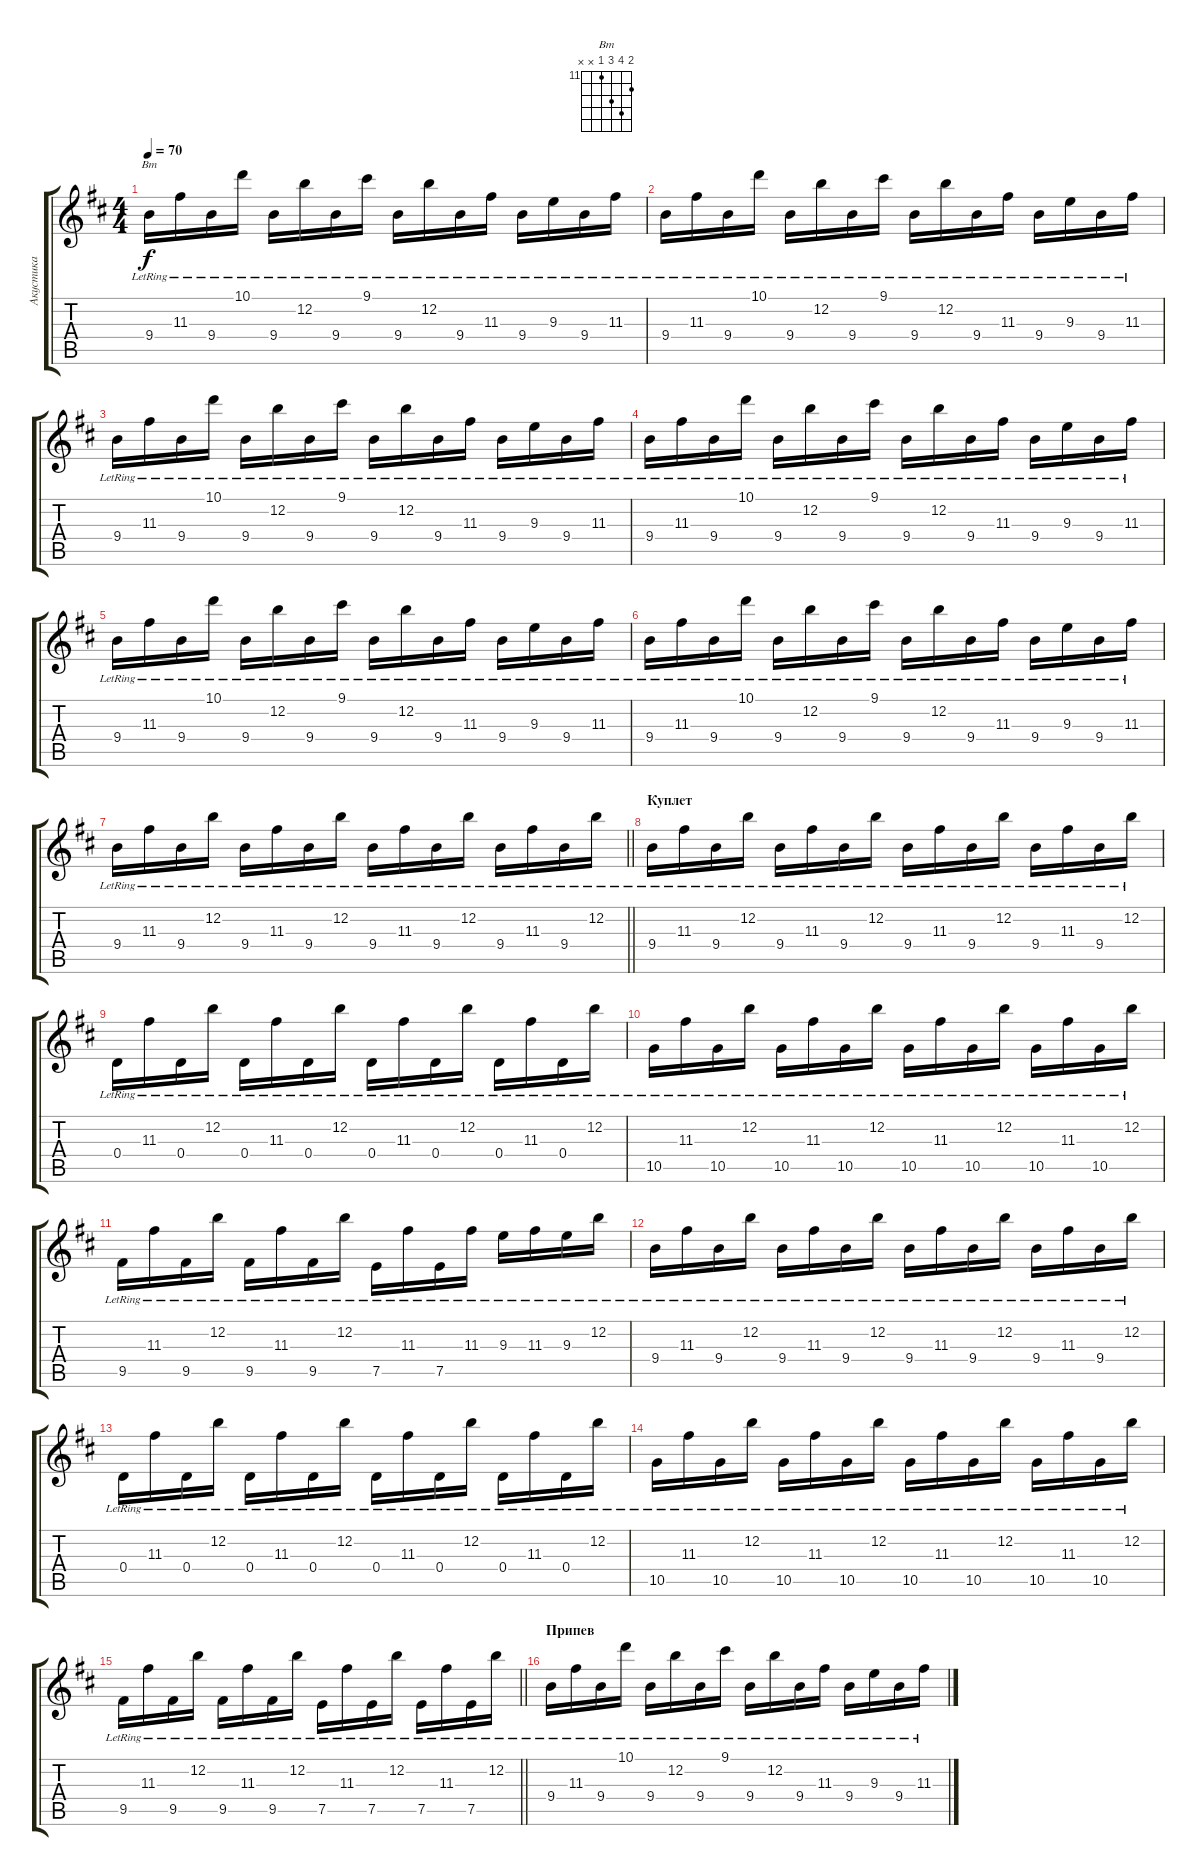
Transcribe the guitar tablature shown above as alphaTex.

\track ("Акустика" "Акустика") {instrument electricguitarjazz}
\staff {score tabs}
\tuning (E4 B3 G3 D3 A2 D2) {hide}
\chord ("Bm" 12 14 13 11 x x) {firstfret 11}
\ts (4 4)
\tempo 70
\clef g2
\ks bminor
9.4{lr}.16{ch "Bm" dy f} 11.3{lr}.16 9.4{lr}.16 10.1{lr}.16 9.4{lr}.16 12.2{lr}.16 9.4{lr}.16 9.1{lr}.16 9.4{lr}.16 12.2{lr}.16 9.4{lr}.16 11.3{lr}.16 9.4{lr}.16 9.3{lr}.16 9.4{lr}.16 11.3{lr}.16 |
9.4{lr}.16 11.3{lr}.16 9.4{lr}.16 10.1{lr}.16 9.4{lr}.16 12.2{lr}.16 9.4{lr}.16 9.1{lr}.16 9.4{lr}.16 12.2{lr}.16 9.4{lr}.16 11.3{lr}.16 9.4{lr}.16 9.3{lr}.16 9.4{lr}.16 11.3{lr}.16 |
9.4{lr}.16 11.3{lr}.16 9.4{lr}.16 10.1{lr}.16 9.4{lr}.16 12.2{lr}.16 9.4{lr}.16 9.1{lr}.16 9.4{lr}.16 12.2{lr}.16 9.4{lr}.16 11.3{lr}.16 9.4{lr}.16 9.3{lr}.16 9.4{lr}.16 11.3{lr}.16 |
9.4{lr}.16 11.3{lr}.16 9.4{lr}.16 10.1{lr}.16 9.4{lr}.16 12.2{lr}.16 9.4{lr}.16 9.1{lr}.16 9.4{lr}.16 12.2{lr}.16 9.4{lr}.16 11.3{lr}.16 9.4{lr}.16 9.3{lr}.16 9.4{lr}.16 11.3{lr}.16 |
9.4{lr}.16 11.3{lr}.16 9.4{lr}.16 10.1{lr}.16 9.4{lr}.16 12.2{lr}.16 9.4{lr}.16 9.1{lr}.16 9.4{lr}.16 12.2{lr}.16 9.4{lr}.16 11.3{lr}.16 9.4{lr}.16 9.3{lr}.16 9.4{lr}.16 11.3{lr}.16 |
9.4{lr}.16 11.3{lr}.16 9.4{lr}.16 10.1{lr}.16 9.4{lr}.16 12.2{lr}.16 9.4{lr}.16 9.1{lr}.16 9.4{lr}.16 12.2{lr}.16 9.4{lr}.16 11.3{lr}.16 9.4{lr}.16 9.3{lr}.16 9.4{lr}.16 11.3{lr}.16 |
\barLineRight lightlight
9.4{lr}.16{volume 8} 11.3{lr}.16 9.4{lr}.16 12.2{lr}.16 9.4{lr}.16 11.3{lr}.16 9.4{lr}.16 12.2{lr}.16 9.4{lr}.16 11.3{lr}.16 9.4{lr}.16 12.2{lr}.16 9.4{lr}.16 11.3{lr}.16 9.4{lr}.16 12.2{lr}.16 |
\section ("" "Куплет")
9.4{lr}.16 11.3{lr}.16 9.4{lr}.16 12.2{lr}.16 9.4{lr}.16 11.3{lr}.16 9.4{lr}.16 12.2{lr}.16 9.4{lr}.16 11.3{lr}.16 9.4{lr}.16 12.2{lr}.16 9.4{lr}.16 11.3{lr}.16 9.4{lr}.16 12.2{lr}.16 |
0.4{lr}.16 11.3{lr}.16 0.4{lr}.16 12.2{lr}.16 0.4{lr}.16 11.3{lr}.16 0.4{lr}.16 12.2{lr}.16 0.4{lr}.16 11.3{lr}.16 0.4{lr}.16 12.2{lr}.16 0.4{lr}.16 11.3{lr}.16 0.4{lr}.16 12.2{lr}.16 |
10.5{lr}.16 11.3{lr}.16 10.5{lr}.16 12.2{lr}.16 10.5{lr}.16 11.3{lr}.16 10.5{lr}.16 12.2{lr}.16 10.5{lr}.16 11.3{lr}.16 10.5{lr}.16 12.2{lr}.16 10.5{lr}.16 11.3{lr}.16 10.5{lr}.16 12.2{lr}.16 |
9.5{lr}.16 11.3{lr}.16 9.5{lr}.16 12.2{lr}.16 9.5{lr}.16 11.3{lr}.16 9.5{lr}.16 12.2{lr}.16 7.5{lr}.16 11.3{lr}.16 7.5{lr}.16 11.3{lr}.16 9.3{lr}.16 11.3{lr}.16 9.3{lr}.16 12.2{lr}.16 |
9.4{lr}.16 11.3{lr}.16 9.4{lr}.16 12.2{lr}.16 9.4{lr}.16 11.3{lr}.16 9.4{lr}.16 12.2{lr}.16 9.4{lr}.16 11.3{lr}.16 9.4{lr}.16 12.2{lr}.16 9.4{lr}.16 11.3{lr}.16 9.4{lr}.16 12.2{lr}.16 |
0.4{lr}.16 11.3{lr}.16 0.4{lr}.16 12.2{lr}.16 0.4{lr}.16 11.3{lr}.16 0.4{lr}.16 12.2{lr}.16 0.4{lr}.16 11.3{lr}.16 0.4{lr}.16 12.2{lr}.16 0.4{lr}.16 11.3{lr}.16 0.4{lr}.16 12.2{lr}.16 |
10.5{lr}.16 11.3{lr}.16 10.5{lr}.16 12.2{lr}.16 10.5{lr}.16 11.3{lr}.16 10.5{lr}.16 12.2{lr}.16 10.5{lr}.16 11.3{lr}.16 10.5{lr}.16 12.2{lr}.16 10.5{lr}.16 11.3{lr}.16 10.5{lr}.16 12.2{lr}.16 |
\barLineRight lightlight
9.5{lr}.16 11.3{lr}.16 9.5{lr}.16 12.2{lr}.16 9.5{lr}.16 11.3{lr}.16 9.5{lr}.16 12.2{lr}.16 7.5{lr}.16 11.3{lr}.16 7.5{lr}.16 12.2{lr}.16 7.5{lr}.16 11.3{lr}.16 7.5{lr}.16 12.2{lr}.16 |
\section ("" "Припев")
9.4{lr}.16{volume 6} 11.3{lr}.16 9.4{lr}.16 10.1{lr}.16 9.4{lr}.16 12.2{lr}.16 9.4{lr}.16 9.1{lr}.16 9.4{lr}.16 12.2{lr}.16 9.4{lr}.16 11.3{lr}.16 9.4{lr}.16 9.3{lr}.16 9.4{lr}.16 11.3{lr}.16
